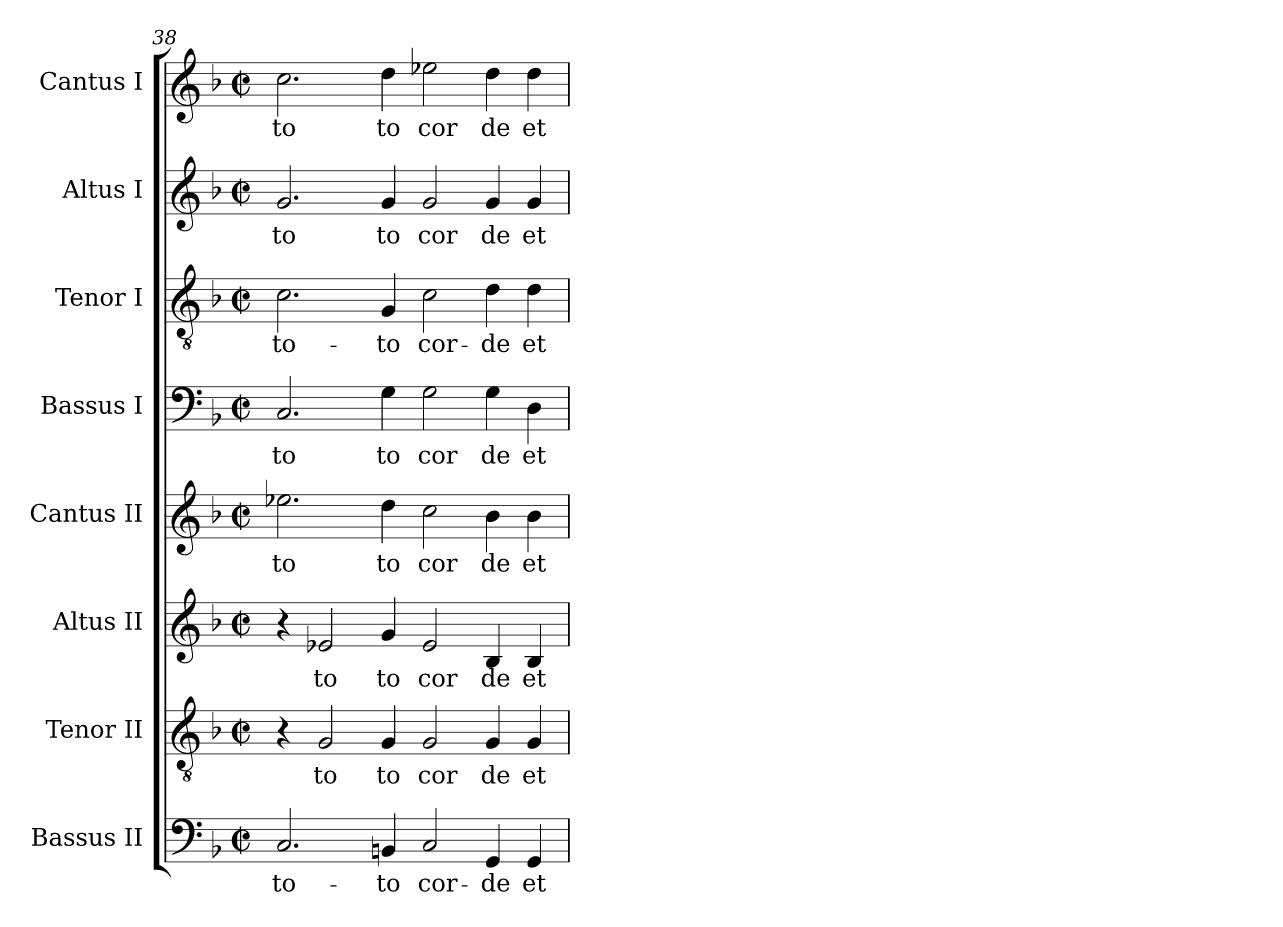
**kern	**text	**kern	**text	**kern	**text	**kern	**text	**kern	**text	**kern	**text	**kern	**text	**kern	**text
*part8	*part8	*part7	*part7	*part6	*part6	*part5	*part5	*part4	*part4	*part3	*part3	*part2	*part2	*part1	*part1
*staff8	*staff8	*staff7	*staff7	*staff6	*staff6	*staff5	*staff5	*staff4	*staff4	*staff3	*staff3	*staff2	*staff2	*staff1	*staff1
*I"Bassus II	*	*I"Tenor II	*	*I"Altus II	*	*I"Cantus II	*	*I"Bassus I	*	*I"Tenor I	*	*I"Altus I	*	*I"Cantus I	*
!!LO:LB:g=z
*clefF4	*	*clefGv2	*	*clefG2	*	*clefG2	*	*clefF4	*	*clefGv2	*	*clefG2	*	*clefG2	*
*k[b-]	*	*k[b-]	*	*k[b-]	*	*k[b-]	*	*k[b-]	*	*k[b-]	*	*k[b-]	*	*k[b-]	*
*F:	*	*F:	*	*F:	*	*F:	*	*F:	*	*F:	*	*F:	*	*F:	*
*M2/2	*	*M2/2	*	*M2/2	*	*M2/2	*	*M2/2	*	*M2/2	*	*M2/2	*	*M2/2	*
*met(c|)	*	*met(c|)	*	*met(c|)	*	*met(c|)	*	*met(c|)	*	*met(c|)	*	*met(c|)	*	*met(c|)	*
=38	=38	=38	=38	=38	=38	=38	=38	=38	=38	=38	=38	=38	=38	=38	=38
!	!LO:LY:b:cj	!	!	!	!	!	!LO:LY:b:cj	!	!LO:LY:b:cj	!	!LO:LY:b:cj	!	!LO:LY:b:cj	!	!LO:LY:b:cj
2.C/	to-	4r	.	4r	.	2.ee-X\	to	2.C/	to	2.c\	to-	2.g/	to	2.cc\	to
!	!	!	!LO:LY:b:cj	!	!LO:LY:b:cj	!	!	!	!	!	!	!	!	!	!
.	.	2G/	to	2e-X/	to	.	.	.	.	.	.	.	.	.	.
!	!LO:LY:b:cj	!	!LO:LY:b:cj	!	!LO:LY:b:cj	!	!LO:LY:b:cj	!	!LO:LY:b:cj	!	!LO:LY:b:cj	!	!LO:LY:b:cj	!	!LO:LY:b:cj
4BBn/	-to	4G/	to	4g/	to	4dd\	to	4G\	to	4G/	-to	4g/	to	4dd\	to
!	!LO:LY:b:cj	!	!LO:LY:b:cj	!	!LO:LY:b:cj	!	!LO:LY:b:cj	!	!LO:LY:b:cj	!	!LO:LY:b:cj	!	!LO:LY:b:cj	!	!LO:LY:b:cj
2C/	cor-	2G/	cor	2e-/	cor	2cc\	cor	2G\	cor	2c\	cor-	2g/	cor	2ee-X\	cor
!	!LO:LY:b:cj	!	!LO:LY:b:cj	!	!LO:LY:b:cj	!	!LO:LY:b:cj	!	!LO:LY:b:cj	!	!LO:LY:b:cj	!	!LO:LY:b:cj	!	!LO:LY:b:cj
4GG/	-de	4G/	de	4B-/	de	4b-\	de	4G\	de	4d\	-de	4g/	de	4dd\	de
!	!LO:LY:b:cj	!	!LO:LY:b:cj	!	!LO:LY:b:cj	!	!LO:LY:b:cj	!	!LO:LY:b:cj	!	!LO:LY:b:cj	!	!LO:LY:b:cj	!	!LO:LY:b:cj
4GG/	et	4G/	et	4B-/	et	4b-\	et	4D\	et	4d\	et	4g/	et	4dd\	et
=	=	=	=	=	=	=	=	=	=	=	=	=	=	=	=
*-	*-	*-	*-	*-	*-	*-	*-	*-	*-	*-	*-	*-	*-	*-	*-
